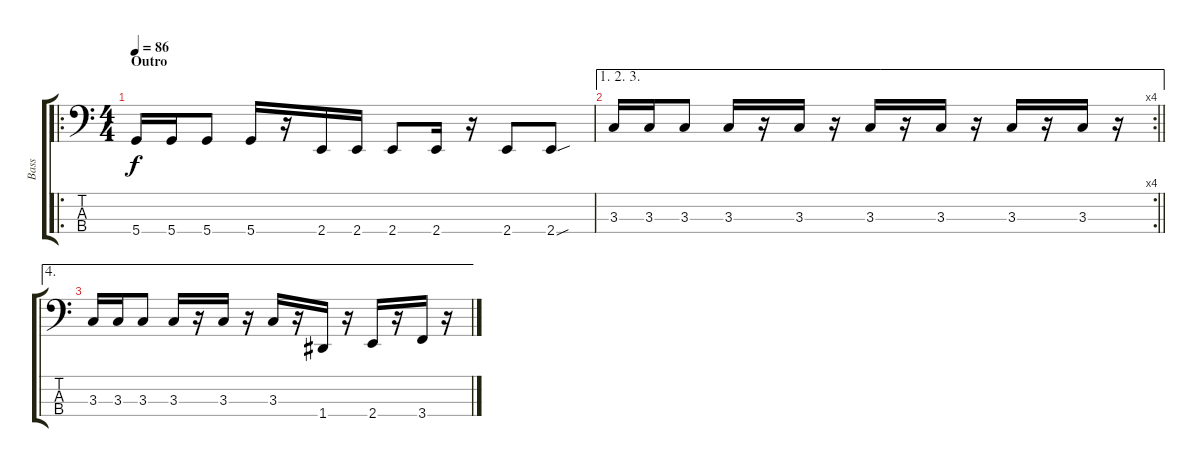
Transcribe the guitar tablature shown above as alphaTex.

\track ("Bass" "Bass") {instrument electricbassfinger}
\staff {score tabs}
\tuning (G2 D2 A1 D1) {hide}
\ro
\ts (4 4)
\section ("" "Outro")
\tempo 86
\clef f4
\ks c
5.4.16{dy f} 5.4.16 5.4.8 5.4.16 r.16 2.4.16 2.4.16 2.4.8 2.4.16 r.16 2.4.8 2.4{sou}.8 |
\ae (1 2 3)
\rc 4
\barLineRight lightlight
3.3.16 3.3.16 3.3.8 3.3.16 r.16 3.3.16 r.16 3.3.16 r.16 3.3.16 r.16 3.3.16 r.16 3.3.16 r.16 |
\ae 4
3.3.16 3.3.16 3.3.8 3.3.16 r.16 3.3.16 r.16 3.3.16 r.16 1.4.16 r.16 2.4.16 r.16 3.4.16 r.16
